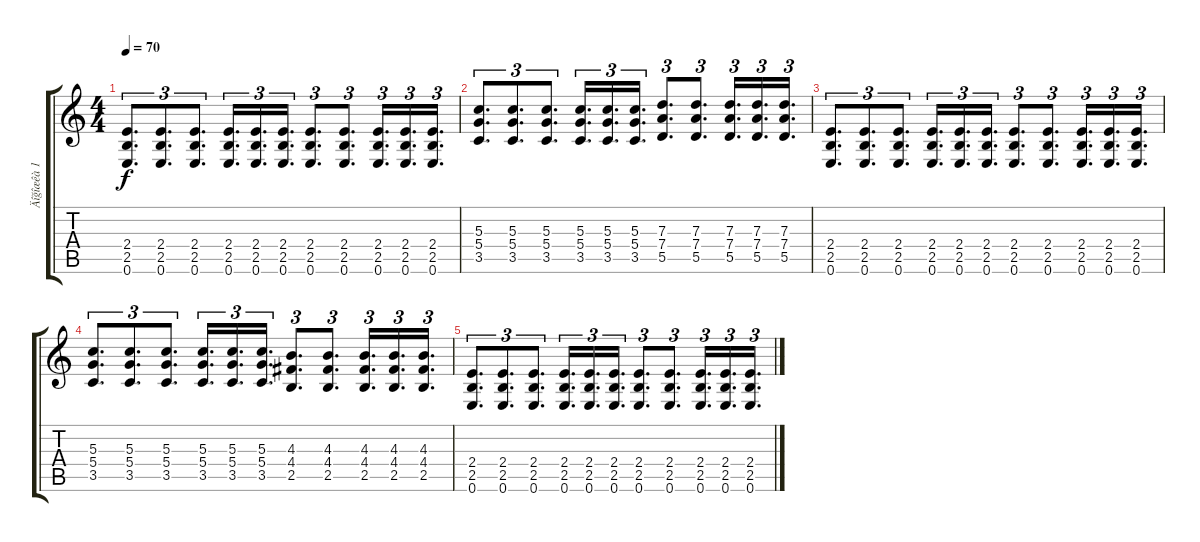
\track ("Äîğîæêà 1" "Äîğîæêà 1") {instrument overdrivenguitar}
\staff {score tabs}
\tuning (E4 B3 G3 D3 A2 E2) {hide}
\ts (4 4)
\tempo 70
\clef g2
\ks c
(2.4 2.5 0.6).8{d tu (3 2) dy f} (2.4 2.5 0.6).8{d tu (3 2)} (2.4 2.5 0.6).8{d tu (3 2)} (2.4 2.5 0.6).16{d tu (3 2)} (2.4 2.5 0.6).16{d tu (3 2)} (2.4 2.5 0.6).16{d tu (3 2)} (2.4 2.5 0.6).8{d tu (3 2)} (2.4 2.5 0.6).8{d tu (3 2)} (2.4 2.5 0.6).16{d tu (3 2)} (2.4 2.5 0.6).16{d tu (3 2)} (2.4 2.5 0.6).16{d tu (3 2)} |
(5.3 5.4 3.5).8{d tu (3 2)} (5.3 5.4 3.5).8{d tu (3 2)} (5.3 5.4 3.5).8{d tu (3 2)} (5.3 5.4 3.5).16{d tu (3 2)} (5.3 5.4 3.5).16{d tu (3 2)} (5.3 5.4 3.5).16{d tu (3 2)} (7.3 7.4 5.5).8{d tu (3 2)} (7.3 7.4 5.5).8{d tu (3 2)} (7.3 7.4 5.5).16{d tu (3 2)} (7.3 7.4 5.5).16{d tu (3 2)} (7.3 7.4 5.5).16{d tu (3 2)} |
(2.4 2.5 0.6).8{d tu (3 2)} (2.4 2.5 0.6).8{d tu (3 2)} (2.4 2.5 0.6).8{d tu (3 2)} (2.4 2.5 0.6).16{d tu (3 2)} (2.4 2.5 0.6).16{d tu (3 2)} (2.4 2.5 0.6).16{d tu (3 2)} (2.4 2.5 0.6).8{d tu (3 2)} (2.4 2.5 0.6).8{d tu (3 2)} (2.4 2.5 0.6).16{d tu (3 2)} (2.4 2.5 0.6).16{d tu (3 2)} (2.4 2.5 0.6).16{d tu (3 2)} |
(5.3 5.4 3.5).8{d tu (3 2)} (5.3 5.4 3.5).8{d tu (3 2)} (5.3 5.4 3.5).8{d tu (3 2)} (5.3 5.4 3.5).16{d tu (3 2)} (5.3 5.4 3.5).16{d tu (3 2)} (5.3 5.4 3.5).16{d tu (3 2)} (4.3 4.4 2.5).8{d tu (3 2)} (4.3 4.4 2.5).8{d tu (3 2)} (4.3 4.4 2.5).16{d tu (3 2)} (4.3 4.4 2.5).16{d tu (3 2)} (4.3 4.4 2.5).16{d tu (3 2)} |
(2.4 2.5 0.6).8{d tu (3 2)} (2.4 2.5 0.6).8{d tu (3 2)} (2.4 2.5 0.6).8{d tu (3 2)} (2.4 2.5 0.6).16{d tu (3 2)} (2.4 2.5 0.6).16{d tu (3 2)} (2.4 2.5 0.6).16{d tu (3 2)} (2.4 2.5 0.6).8{d tu (3 2)} (2.4 2.5 0.6).8{d tu (3 2)} (2.4 2.5 0.6).16{d tu (3 2)} (2.4 2.5 0.6).16{d tu (3 2)} (2.4 2.5 0.6).16{d tu (3 2)}
